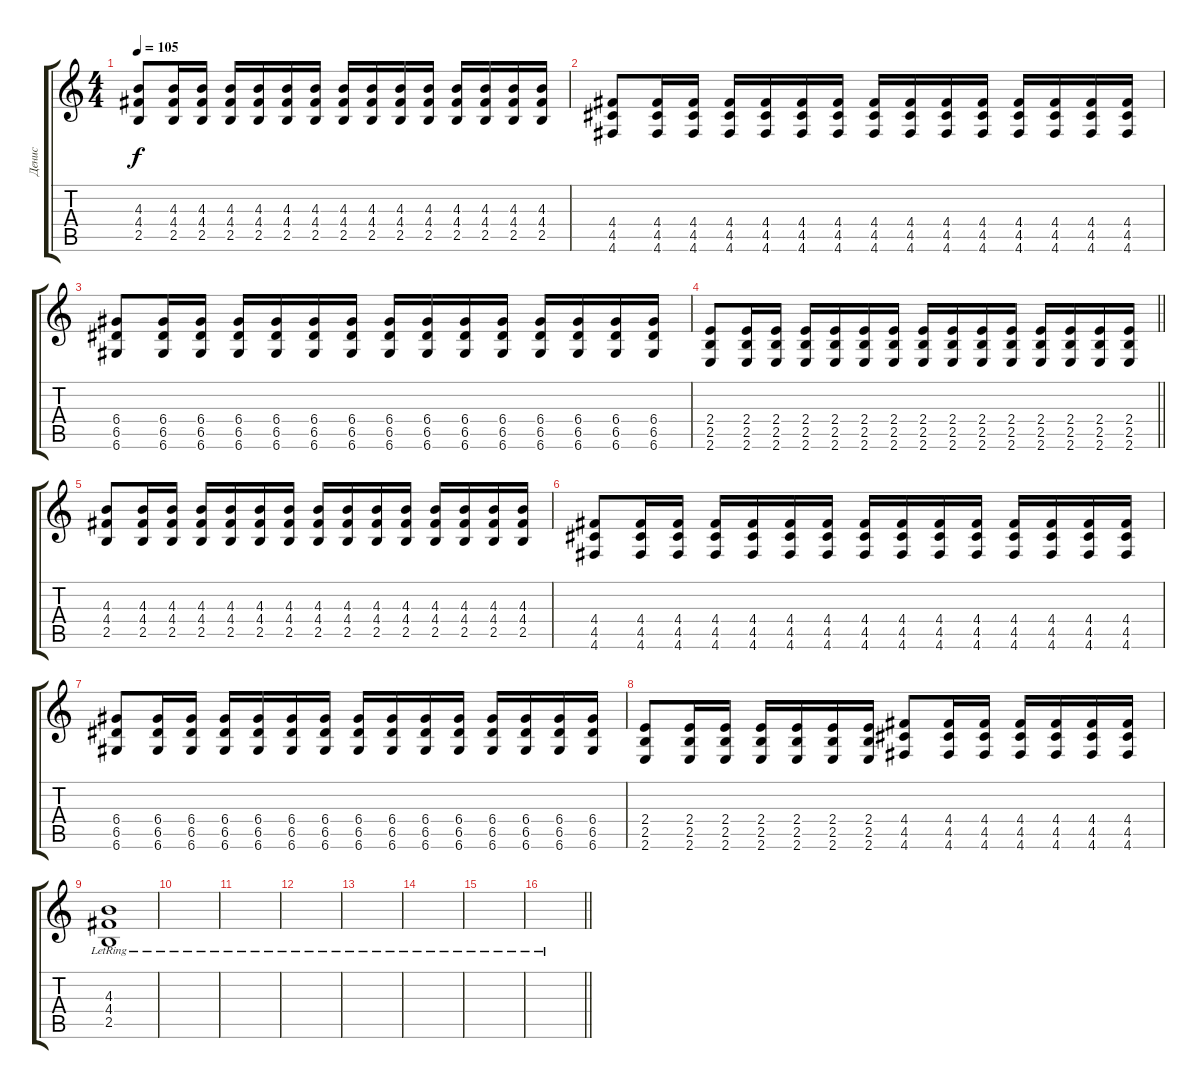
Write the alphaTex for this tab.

\track ("Денис" "Денис") {instrument distortionguitar}
\staff {score tabs}
\tuning (E4 B3 G3 D3 A2 D2) {hide}
\ts (4 4)
\tempo 105
\clef g2
\ks c
(4.3 4.4 2.5).8{dy f} (4.3 4.4 2.5).16 (4.3 4.4 2.5).16 (4.3 4.4 2.5).16 (4.3 4.4 2.5).16 (4.3 4.4 2.5).16 (4.3 4.4 2.5).16 (4.3 4.4 2.5).16 (4.3 4.4 2.5).16 (4.3 4.4 2.5).16 (4.3 4.4 2.5).16 (4.3 4.4 2.5).16 (4.3 4.4 2.5).16 (4.3 4.4 2.5).16 (4.3 4.4 2.5).16 |
(4.4 4.5 4.6).8 (4.4 4.5 4.6).16 (4.4 4.5 4.6).16 (4.4 4.5 4.6).16 (4.4 4.5 4.6).16 (4.4 4.5 4.6).16 (4.4 4.5 4.6).16 (4.4 4.5 4.6).16 (4.4 4.5 4.6).16 (4.4 4.5 4.6).16 (4.4 4.5 4.6).16 (4.4 4.5 4.6).16 (4.4 4.5 4.6).16 (4.4 4.5 4.6).16 (4.4 4.5 4.6).16 |
(6.4 6.5 6.6).8 (6.4 6.5 6.6).16 (6.4 6.5 6.6).16 (6.4 6.5 6.6).16 (6.4 6.5 6.6).16 (6.4 6.5 6.6).16 (6.4 6.5 6.6).16 (6.4 6.5 6.6).16 (6.4 6.5 6.6).16 (6.4 6.5 6.6).16 (6.4 6.5 6.6).16 (6.4 6.5 6.6).16 (6.4 6.5 6.6).16 (6.4 6.5 6.6).16 (6.4 6.5 6.6).16 |
\barLineRight lightlight
(2.4 2.5 2.6).8 (2.4 2.5 2.6).16 (2.4 2.5 2.6).16 (2.4 2.5 2.6).16 (2.4 2.5 2.6).16 (2.4 2.5 2.6).16 (2.4 2.5 2.6).16 (2.4 2.5 2.6).16 (2.4 2.5 2.6).16 (2.4 2.5 2.6).16 (2.4 2.5 2.6).16 (2.4 2.5 2.6).16 (2.4 2.5 2.6).16 (2.4 2.5 2.6).16 (2.4 2.5 2.6).16 |
(4.3 4.4 2.5).8 (4.3 4.4 2.5).16 (4.3 4.4 2.5).16 (4.3 4.4 2.5).16 (4.3 4.4 2.5).16 (4.3 4.4 2.5).16 (4.3 4.4 2.5).16 (4.3 4.4 2.5).16 (4.3 4.4 2.5).16 (4.3 4.4 2.5).16 (4.3 4.4 2.5).16 (4.3 4.4 2.5).16 (4.3 4.4 2.5).16 (4.3 4.4 2.5).16 (4.3 4.4 2.5).16 |
(4.4 4.5 4.6).8 (4.4 4.5 4.6).16 (4.4 4.5 4.6).16 (4.4 4.5 4.6).16 (4.4 4.5 4.6).16 (4.4 4.5 4.6).16 (4.4 4.5 4.6).16 (4.4 4.5 4.6).16 (4.4 4.5 4.6).16 (4.4 4.5 4.6).16 (4.4 4.5 4.6).16 (4.4 4.5 4.6).16 (4.4 4.5 4.6).16 (4.4 4.5 4.6).16 (4.4 4.5 4.6).16 |
(6.4 6.5 6.6).8 (6.4 6.5 6.6).16 (6.4 6.5 6.6).16 (6.4 6.5 6.6).16 (6.4 6.5 6.6).16 (6.4 6.5 6.6).16 (6.4 6.5 6.6).16 (6.4 6.5 6.6).16 (6.4 6.5 6.6).16 (6.4 6.5 6.6).16 (6.4 6.5 6.6).16 (6.4 6.5 6.6).16 (6.4 6.5 6.6).16 (6.4 6.5 6.6).16 (6.4 6.5 6.6).16 |
(2.4 2.5 2.6).8 (2.4 2.5 2.6).16 (2.4 2.5 2.6).16 (2.4 2.5 2.6).16 (2.4 2.5 2.6).16 (2.4 2.5 2.6).16 (2.4 2.5 2.6).16 (4.4 4.5 4.6).8 (4.4 4.5 4.6).16 (4.4 4.5 4.6).16 (4.4 4.5 4.6).16 (4.4 4.5 4.6).16 (4.4 4.5 4.6).16 (4.4 4.5 4.6).16 |
(4.3{lr} 4.4 2.5).1 |
|
|
|
|
|
|
\barLineRight lightlight
